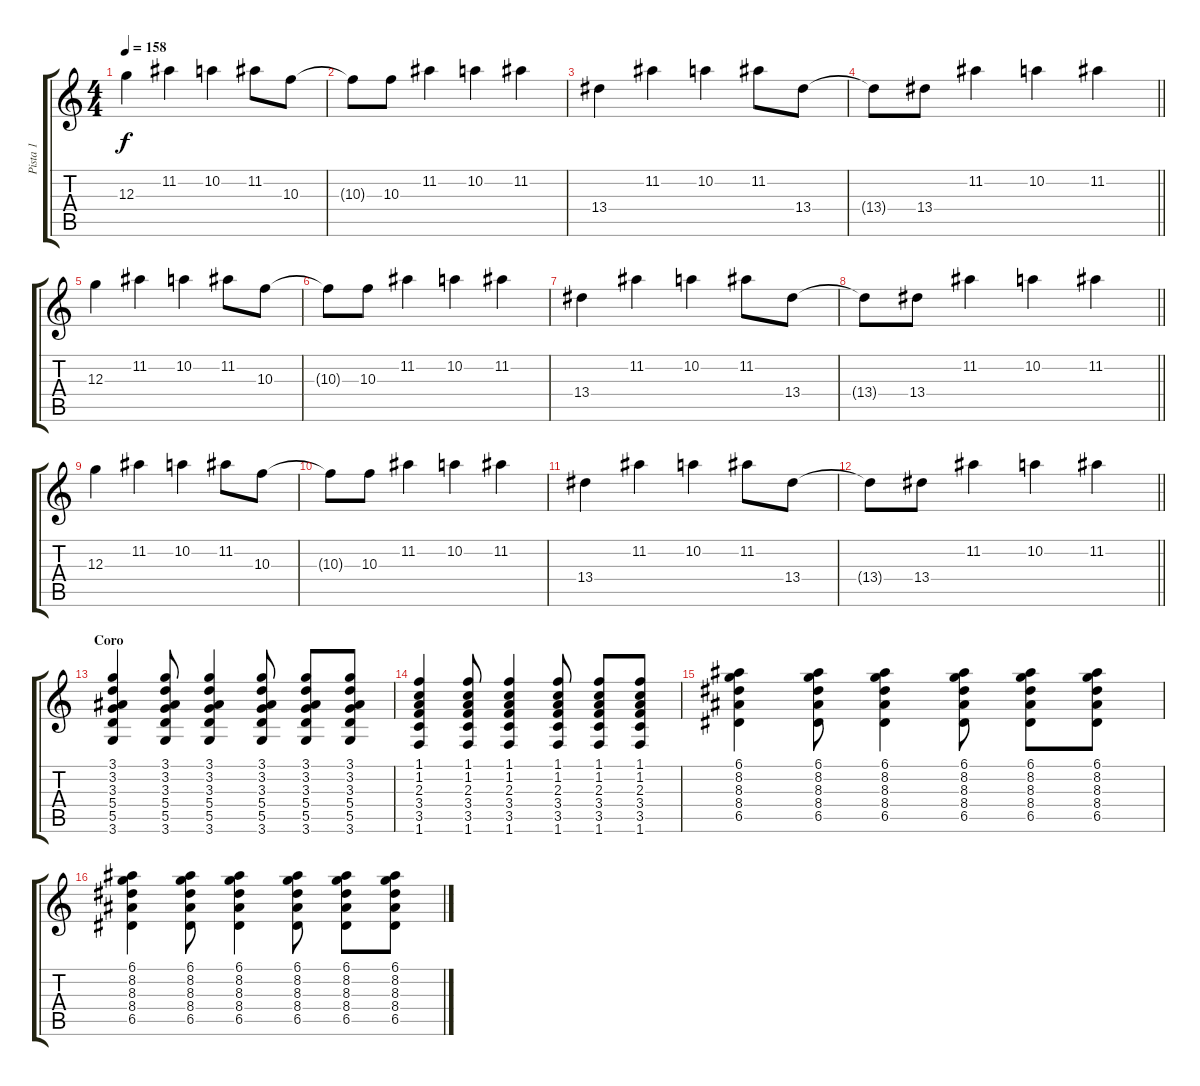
\track ("Pista 1" "Pista 1") {instrument distortionguitar}
\staff {score tabs}
\tuning (E4 B3 G3 D3 A2 E2) {hide}
\ts (4 4)
\tempo 158
\clef g2
\ks c
12.3.4{dy f} 11.2.4 10.2.4 11.2.8 10.3.8 |
10.3{t}.8 10.3.8 11.2.4 10.2.4 11.2.4 |
13.4.4 11.2.4 10.2.4 11.2.8 13.4.8 |
\barLineRight lightlight
13.4{t}.8 13.4.8 11.2.4 10.2.4 11.2.4 |
12.3.4 11.2.4 10.2.4 11.2.8 10.3.8 |
10.3{t}.8 10.3.8 11.2.4 10.2.4 11.2.4 |
13.4.4 11.2.4 10.2.4 11.2.8 13.4.8 |
\barLineRight lightlight
13.4{t}.8 13.4.8 11.2.4 10.2.4 11.2.4 |
12.3.4 11.2.4 10.2.4 11.2.8 10.3.8 |
10.3{t}.8 10.3.8 11.2.4 10.2.4 11.2.4 |
13.4.4 11.2.4 10.2.4 11.2.8 13.4.8 |
\barLineRight lightlight
13.4{t}.8 13.4.8 11.2.4 10.2.4 11.2.4 |
\section ("" "Coro")
(3.1 3.2 3.3 5.4 5.5 3.6).4 (3.1 3.2 3.3 5.4 5.5 3.6).8 (3.1 3.2 3.3 5.4 5.5 3.6).4 (3.1 3.2 3.3 5.4 5.5 3.6).8 (3.1 3.2 3.3 5.4 5.5 3.6).8 (3.1 3.2 3.3 5.4 5.5 3.6).8 |
(1.1 1.2 2.3 3.4 3.5 1.6).4 (1.1 1.2 2.3 3.4 3.5 1.6).8 (1.1 1.2 2.3 3.4 3.5 1.6).4 (1.1 1.2 2.3 3.4 3.5 1.6).8 (1.1 1.2 2.3 3.4 3.5 1.6).8 (1.1 1.2 2.3 3.4 3.5 1.6).8 |
(6.1 8.2 8.3 8.4 6.5).4 (6.1 8.2 8.3 8.4 6.5).8 (6.1 8.2 8.3 8.4 6.5).4 (6.1 8.2 8.3 8.4 6.5).8 (6.1 8.2 8.3 8.4 6.5).8 (6.1 8.2 8.3 8.4 6.5).8 |
(6.1 8.2 8.3 8.4 6.5).4 (6.1 8.2 8.3 8.4 6.5).8 (6.1 8.2 8.3 8.4 6.5).4 (6.1 8.2 8.3 8.4 6.5).8 (6.1 8.2 8.3 8.4 6.5).8 (6.1 8.2 8.3 8.4 6.5).8
